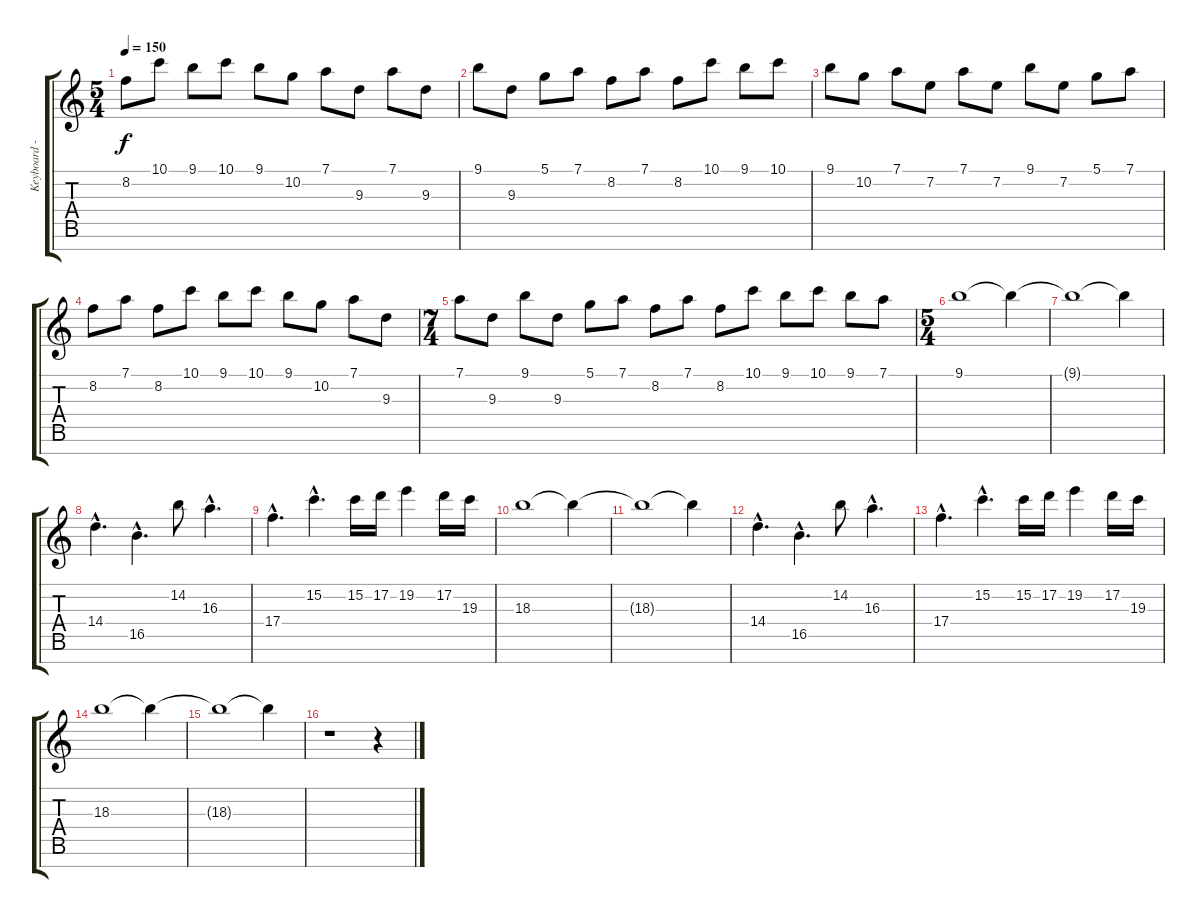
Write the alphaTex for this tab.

\track ("Keyboard - Leads" "Keyboard -") {instrument lead2sawtooth}
\staff {score tabs}
\tuning (D5 A4 F4 C4 G3 D3 A2) {hide}
\ts (5 4)
\tempo 150
\clef g2
\ks aminor
8.2.8{dy f} 10.1.8 9.1.8 10.1.8 9.1.8 10.2.8 7.1.8 9.3.8 7.1.8 9.3.8 |
9.1.8 9.3.8 5.1.8 7.1.8 8.2.8 7.1.8 8.2.8 10.1.8 9.1.8 10.1.8 |
9.1.8 10.2.8 7.1.8 7.2.8 7.1.8 7.2.8 9.1.8 7.2.8 5.1.8 7.1.8 |
8.2.8 7.1.8 8.2.8 10.1.8 9.1.8 10.1.8 9.1.8 10.2.8 7.1.8 9.3.8 |
\ts (7 4)
7.1.8 9.3.8 9.1.8 9.3.8 5.1.8 7.1.8 8.2.8 7.1.8 8.2.8 10.1.8 9.1.8 10.1.8 9.1.8 7.1.8 |
\ts (5 4)
9.1.1 9.1{t}.4 |
9.1{t}.1 9.1{t}.4 |
14.4{hac}.4{d volume 13 instrument lead2sawtooth} 16.5{hac}.4{d} 14.2.8 16.3{hac}.4{d} |
17.4{hac}.4{d} 15.2{hac}.4{d} 15.2.16 17.2.16 19.2.4 17.2.16 19.3.16 |
18.3.1 18.3{t}.4 |
18.3{t}.1 18.3{t}.4 |
14.4{hac}.4{d volume 13 instrument lead2sawtooth} 16.5{hac}.4{d} 14.2.8 16.3{hac}.4{d} |
17.4{hac}.4{d} 15.2{hac}.4{d} 15.2.16 17.2.16 19.2.4 17.2.16 19.3.16 |
18.3.1 18.3{t}.4 |
18.3{t}.1 18.3{t}.4 |
r.1 r.4
